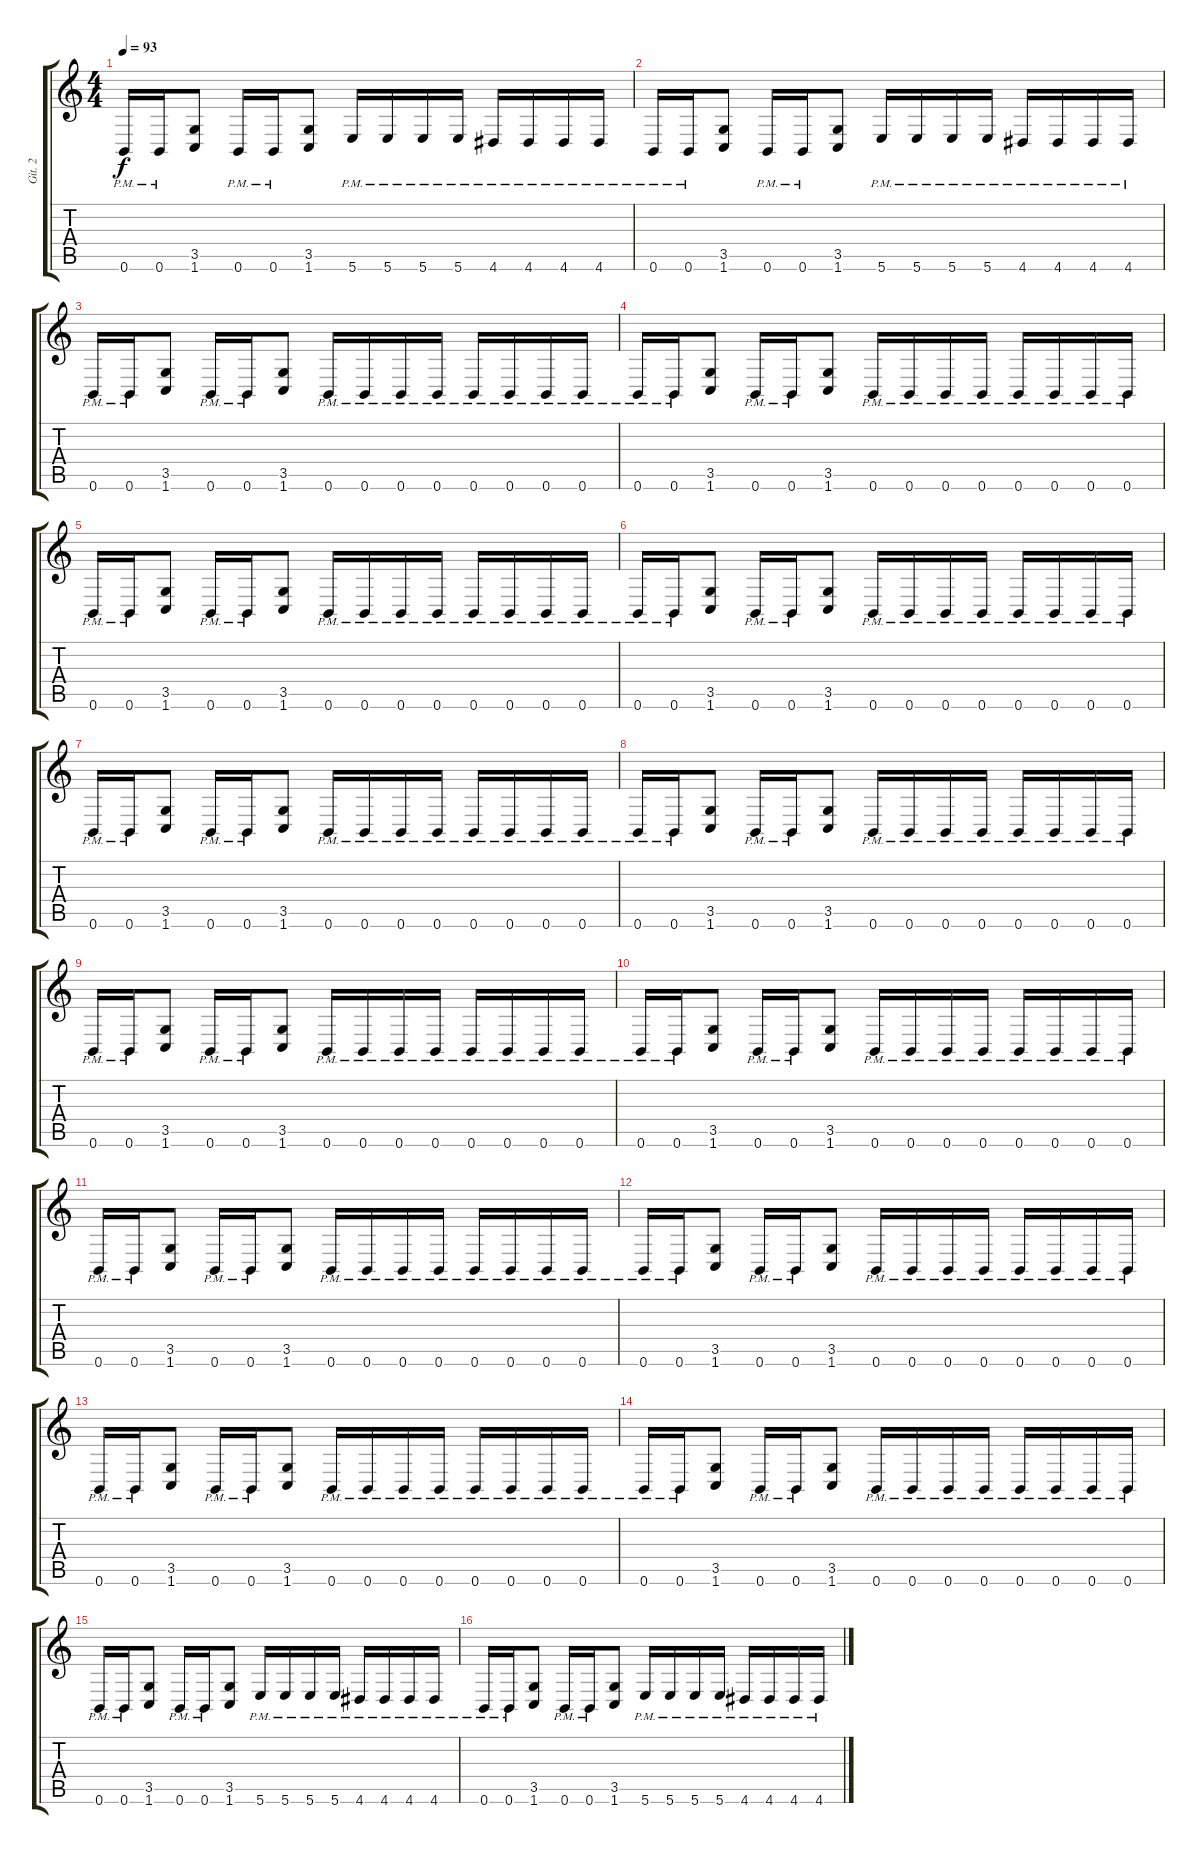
\track ("Git. 2" "Git. 2") {instrument distortionguitar}
\staff {score tabs}
\tuning (B3 Gb3 D3 A2 E2 B1) {hide}
\ts (4 4)
\tempo 93
\clef g2
\ks c
0.6{pm}.16{dy f} 0.6{pm}.16 (3.5 1.6).8 0.6{pm}.16 0.6{pm}.16 (3.5 1.6).8 5.6{pm}.16 5.6{pm}.16 5.6{pm}.16 5.6{pm}.16 4.6{pm}.16 4.6{pm}.16 4.6{pm}.16 4.6{pm}.16 |
0.6{pm}.16 0.6{pm}.16 (3.5 1.6).8 0.6{pm}.16 0.6{pm}.16 (3.5 1.6).8 5.6{pm}.16 5.6{pm}.16 5.6{pm}.16 5.6{pm}.16 4.6{pm}.16 4.6{pm}.16 4.6{pm}.16 4.6{pm}.16 |
0.6{pm}.16 0.6{pm}.16 (3.5 1.6).8 0.6{pm}.16 0.6{pm}.16 (3.5 1.6).8 0.6{pm}.16 0.6{pm}.16 0.6{pm}.16 0.6{pm}.16 0.6{pm}.16 0.6{pm}.16 0.6{pm}.16 0.6{pm}.16 |
0.6{pm}.16 0.6{pm}.16 (3.5 1.6).8 0.6{pm}.16 0.6{pm}.16 (3.5 1.6).8 0.6{pm}.16 0.6{pm}.16 0.6{pm}.16 0.6{pm}.16 0.6{pm}.16 0.6{pm}.16 0.6{pm}.16 0.6{pm}.16 |
0.6{pm}.16 0.6{pm}.16 (3.5 1.6).8 0.6{pm}.16 0.6{pm}.16 (3.5 1.6).8 0.6{pm}.16 0.6{pm}.16 0.6{pm}.16 0.6{pm}.16 0.6{pm}.16 0.6{pm}.16 0.6{pm}.16 0.6{pm}.16 |
0.6{pm}.16 0.6{pm}.16 (3.5 1.6).8 0.6{pm}.16 0.6{pm}.16 (3.5 1.6).8 0.6{pm}.16 0.6{pm}.16 0.6{pm}.16 0.6{pm}.16 0.6{pm}.16 0.6{pm}.16 0.6{pm}.16 0.6{pm}.16 |
0.6{pm}.16 0.6{pm}.16 (3.5 1.6).8 0.6{pm}.16 0.6{pm}.16 (3.5 1.6).8 0.6{pm}.16 0.6{pm}.16 0.6{pm}.16 0.6{pm}.16 0.6{pm}.16 0.6{pm}.16 0.6{pm}.16 0.6{pm}.16 |
0.6{pm}.16 0.6{pm}.16 (3.5 1.6).8 0.6{pm}.16 0.6{pm}.16 (3.5 1.6).8 0.6{pm}.16 0.6{pm}.16 0.6{pm}.16 0.6{pm}.16 0.6{pm}.16 0.6{pm}.16 0.6{pm}.16 0.6{pm}.16 |
0.6{pm}.16 0.6{pm}.16 (3.5 1.6).8 0.6{pm}.16 0.6{pm}.16 (3.5 1.6).8 0.6{pm}.16 0.6{pm}.16 0.6{pm}.16 0.6{pm}.16 0.6{pm}.16 0.6{pm}.16 0.6{pm}.16 0.6{pm}.16 |
0.6{pm}.16 0.6{pm}.16 (3.5 1.6).8 0.6{pm}.16 0.6{pm}.16 (3.5 1.6).8 0.6{pm}.16 0.6{pm}.16 0.6{pm}.16 0.6{pm}.16 0.6{pm}.16 0.6{pm}.16 0.6{pm}.16 0.6{pm}.16 |
0.6{pm}.16 0.6{pm}.16 (3.5 1.6).8 0.6{pm}.16 0.6{pm}.16 (3.5 1.6).8 0.6{pm}.16 0.6{pm}.16 0.6{pm}.16 0.6{pm}.16 0.6{pm}.16 0.6{pm}.16 0.6{pm}.16 0.6{pm}.16 |
0.6{pm}.16 0.6{pm}.16 (3.5 1.6).8 0.6{pm}.16 0.6{pm}.16 (3.5 1.6).8 0.6{pm}.16 0.6{pm}.16 0.6{pm}.16 0.6{pm}.16 0.6{pm}.16 0.6{pm}.16 0.6{pm}.16 0.6{pm}.16 |
0.6{pm}.16 0.6{pm}.16 (3.5 1.6).8 0.6{pm}.16 0.6{pm}.16 (3.5 1.6).8 0.6{pm}.16 0.6{pm}.16 0.6{pm}.16 0.6{pm}.16 0.6{pm}.16 0.6{pm}.16 0.6{pm}.16 0.6{pm}.16 |
0.6{pm}.16 0.6{pm}.16 (3.5 1.6).8 0.6{pm}.16 0.6{pm}.16 (3.5 1.6).8 0.6{pm}.16 0.6{pm}.16 0.6{pm}.16 0.6{pm}.16 0.6{pm}.16 0.6{pm}.16 0.6{pm}.16 0.6{pm}.16 |
0.6{pm}.16 0.6{pm}.16 (3.5 1.6).8 0.6{pm}.16 0.6{pm}.16 (3.5 1.6).8 5.6{pm}.16 5.6{pm}.16 5.6{pm}.16 5.6{pm}.16 4.6{pm}.16 4.6{pm}.16 4.6{pm}.16 4.6{pm}.16 |
0.6{pm}.16 0.6{pm}.16 (3.5 1.6).8 0.6{pm}.16 0.6{pm}.16 (3.5 1.6).8 5.6{pm}.16 5.6{pm}.16 5.6{pm}.16 5.6{pm}.16 4.6{pm}.16 4.6{pm}.16 4.6{pm}.16 4.6{pm}.16
